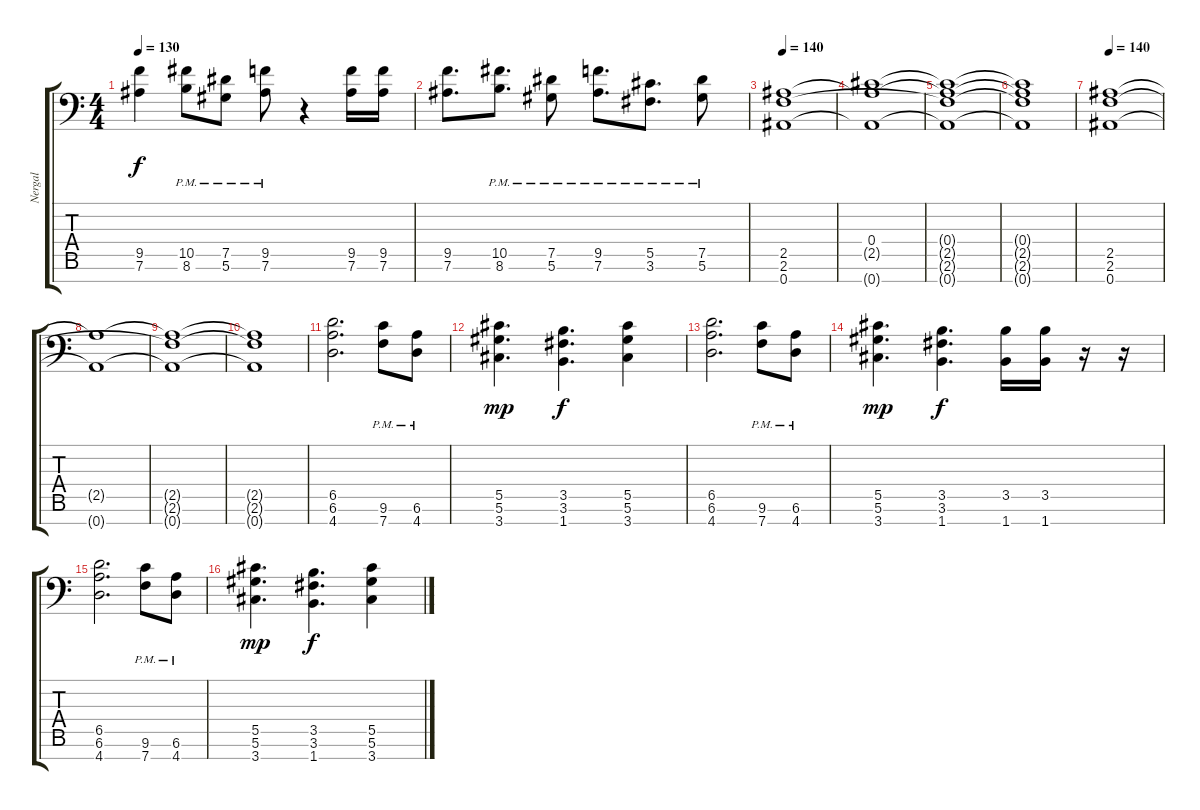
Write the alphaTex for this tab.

\track ("Nergal" "Nergal") {instrument distortionguitar}
\staff {score tabs}
\tuning (Eb4 Bb3 Gb3 Db3 Ab2 Eb2 Bb1) {hide}
\ts (4 4)
\tempo 130
\clef f4
\ks c
(9.5 7.6).4{dy f} (10.5{pm} 8.6{pm}).8 (7.5{pm} 5.6{pm}).8 (9.5{pm} 7.6{pm}).8 r.4 (9.5 7.6).16 (9.5 7.6).16 |
(9.5 7.6).8{d} (10.5{pm} 8.6{pm}).8{d} (7.5{pm} 5.6{pm}).8 (9.5{pm} 7.6{pm}).8{d} (5.5{pm} 3.6{pm}).8{d} (7.5{pm} 5.6{pm}).8 |
\tempo 140
(2.5 2.6 0.7).1 |
(0.4 2.5{t} 0.7{t}).1 |
(0.4{t} 2.5{t} 2.6{t} 0.7{t}).1 |
(0.4{t} 2.5{t} 2.6{t} 0.7{t}).1 |
\tempo 140
(2.5 2.6 0.7).1 |
(2.5{t} 0.7{t}).1 |
(2.5{t} 2.6{t} 0.7{t}).1 |
(2.5{t} 2.6{t} 0.7{t}).1 |
(6.5 6.6 4.7).2{d} (9.6{pm} 7.7{pm}).8 (6.6{pm} 4.7{pm}).8 |
(5.5 5.6 3.7).4{d dy mp} (3.5 3.6 1.7).4{d dy f} (5.5 5.6 3.7).4 |
(6.5 6.6 4.7).2{d} (9.6{pm} 7.7{pm}).8 (6.6{pm} 4.7{pm}).8 |
(5.5 5.6 3.7).4{d dy mp} (3.5 3.6 1.7).4{d dy f} (3.5 1.7).16 (3.5 1.7).16 r.16 r.16 |
(6.5 6.6 4.7).2{d} (9.6{pm} 7.7{pm}).8 (6.6{pm} 4.7{pm}).8 |
(5.5 5.6 3.7).4{d dy mp} (3.5 3.6 1.7).4{d dy f} (5.5 5.6 3.7).4
